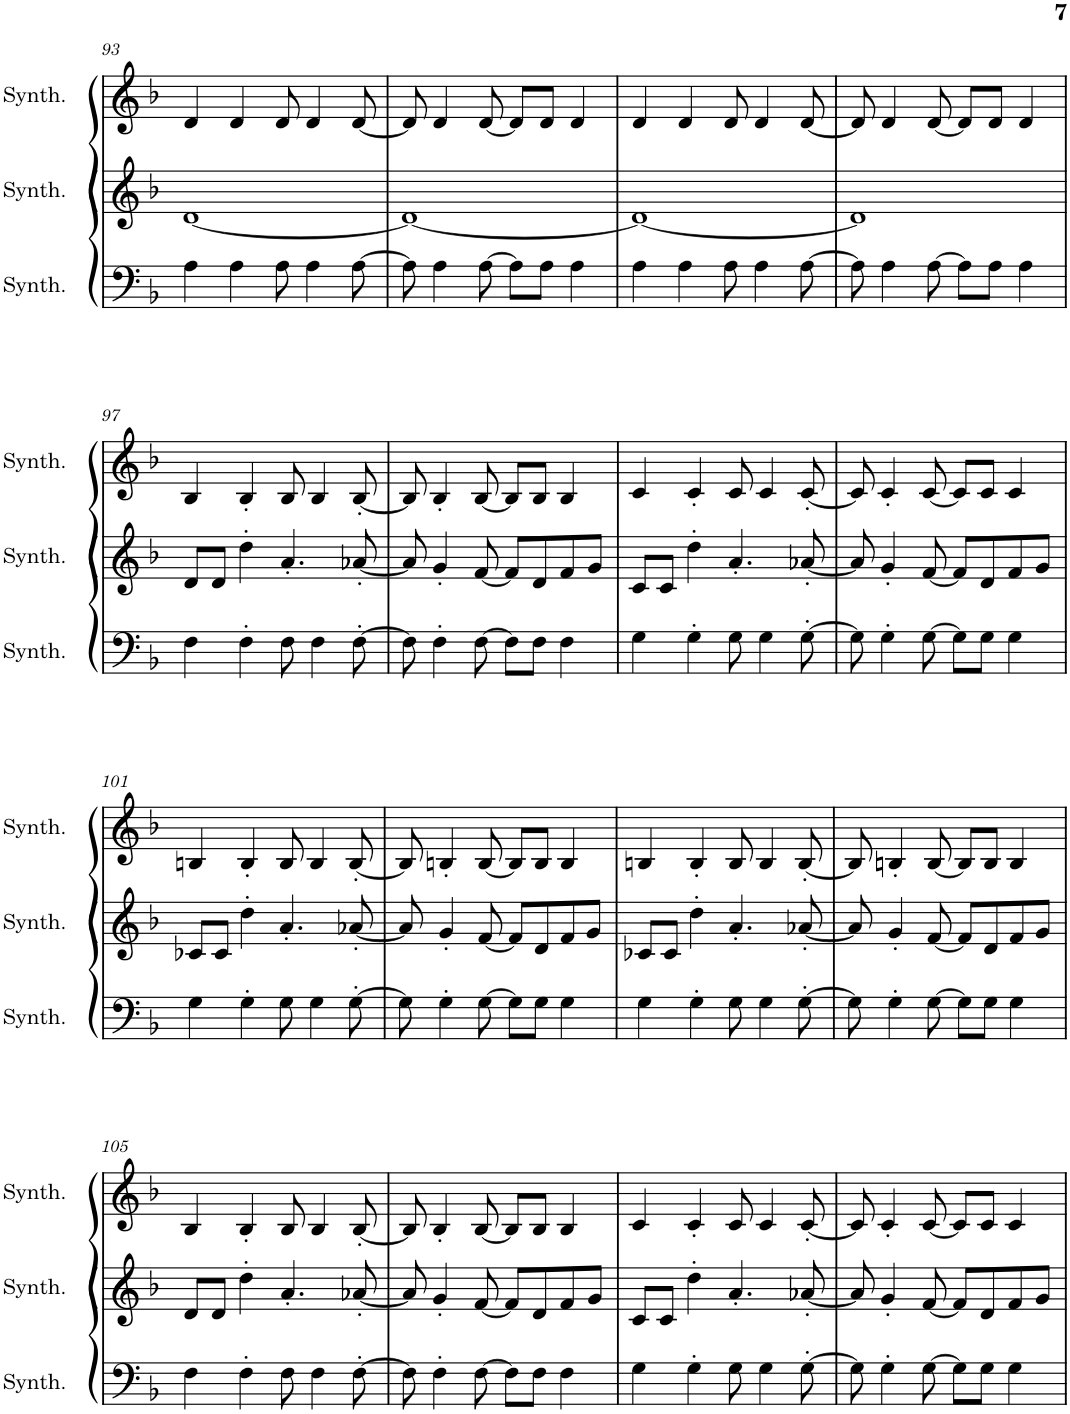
**kern	**kern	**kern
*part3	*part2	*part1
*staff3	*staff2	*staff1
*I"Square Synthesizer	*I"Square Synthesizer	*I"Square Synthesizer
*I'Synth.	*I'Synth.	*I'Synth.
!!LO:PB:g=z
*clefF4	*clefG2	*clefG2
*k[b-]	*k[b-]	*k[b-]
*M4/4	*M4/4	*M4/4
=93	=93	=93
4A\	[1d	4d/
4A\	.	4d/
8A\	.	8d/
4A\	.	4d/
[8A\	.	[8d/
=94	=94	=94
8A\]	1d_	8d/]
4A\	.	4d/
[8A\	.	[8d/
8A\L]	.	8d/L]
8A\J	.	8d/J
4A\	.	4d/
=95	=95	=95
4A\	1d_	4d/
4A\	.	4d/
8A\	.	8d/
4A\	.	4d/
[8A\	.	[8d/
=96	=96	=96
8A\]	1d]	8d/]
4A\	.	4d/
[8A\	.	[8d/
8A\L]	.	8d/L]
8A\J	.	8d/J
4A\	.	4d/
!!LO:LB:g=z
=97	=97	=97
4F\	8d/L	4B-/
.	8d/J	.
4F'\	4dd'\	4B-'/
8F\	4.a'/	8B-/
4F\	.	4B-/
[8F'\	[8a-X'/	[8B-'/
=98	=98	=98
8F\]	8a-/]	8B-/]
4F'\	4g'/	4B-'/
[8F\	[8f/	[8B-/
8F\L]	8f/L]	8B-/L]
8F\J	8d/	8B-/J
4F\	8f/	4B-/
.	8g/J	.
=99	=99	=99
4G\	8c/L	4c/
.	8c/J	.
4G'\	4dd'\	4c'/
8G\	4.a'/	8c/
4G\	.	4c/
[8G'\	[8a-X'/	[8c'/
=100	=100	=100
8G\]	8a-/]	8c/]
4G'\	4g'/	4c'/
[8G\	[8f/	[8c/
8G\L]	8f/L]	8c/L]
8G\J	8d/	8c/J
4G\	8f/	4c/
.	8g/J	.
!!LO:LB:g=z
=101	=101	=101
4G\	8c-X/L	4Bn/
.	8c-/J	.
4G'\	4dd'\	4B'/
8G\	4.a'/	8B/
4G\	.	4B/
[8G'\	[8a-X'/	[8B'/
=102	=102	=102
8G\]	8a-/]	8B/]
4G'\	4g'/	4Bn'/
[8G\	[8f/	[8B/
8G\L]	8f/L]	8B/L]
8G\J	8d/	8B/J
4G\	8f/	4B/
.	8g/J	.
=103	=103	=103
4G\	8c-X/L	4Bn/
.	8c-/J	.
4G'\	4dd'\	4B'/
8G\	4.a'/	8B/
4G\	.	4B/
[8G'\	[8a-X'/	[8B'/
=104	=104	=104
8G\]	8a-/]	8B/]
4G'\	4g'/	4Bn'/
[8G\	[8f/	[8B/
8G\L]	8f/L]	8B/L]
8G\J	8d/	8B/J
4G\	8f/	4B/
.	8g/J	.
!!LO:LB:g=z
=105	=105	=105
4F\	8d/L	4B-/
.	8d/J	.
4F'\	4dd'\	4B-'/
8F\	4.a'/	8B-/
4F\	.	4B-/
[8F'\	[8a-X'/	[8B-'/
=106	=106	=106
8F\]	8a-/]	8B-/]
4F'\	4g'/	4B-'/
[8F\	[8f/	[8B-/
8F\L]	8f/L]	8B-/L]
8F\J	8d/	8B-/J
4F\	8f/	4B-/
.	8g/J	.
=107	=107	=107
4G\	8c/L	4c/
.	8c/J	.
4G'\	4dd'\	4c'/
8G\	4.a'/	8c/
4G\	.	4c/
[8G'\	[8a-X'/	[8c'/
=108	=108	=108
8G\]	8a-/]	8c/]
4G'\	4g'/	4c'/
[8G\	[8f/	[8c/
8G\L]	8f/L]	8c/L]
8G\J	8d/	8c/J
4G\	8f/	4c/
.	8g/J	.
=	=	=
*-	*-	*-
